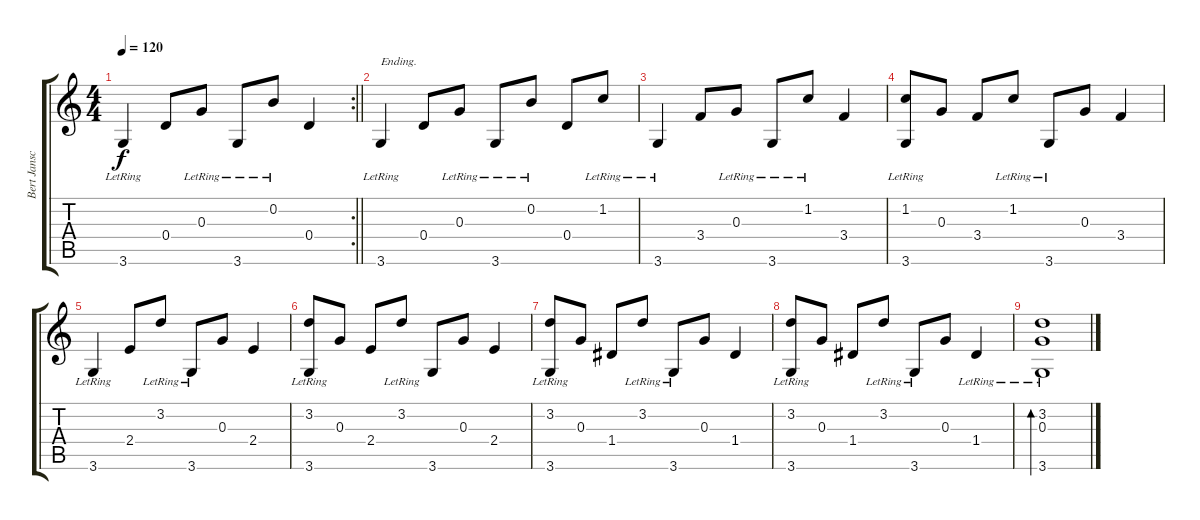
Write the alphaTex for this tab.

\track ("Bert Jansch" "Bert Jansc") {instrument acousticguitarnylon}
\staff {score tabs}
\tuning (E4 B3 G3 D3 A2 E2) {hide}
\rc 2
\ts (4 4)
\tempo 120
\clef g2
\barLineRight lightlight
\ks c
3.6{lr}.4{dy f} 0.4.8 0.3{lr}.8 3.6{lr}.8 0.2{lr}.8 0.4.4 |
3.6{lr}.4{txt "Ending."} 0.4.8 0.3{lr}.8 3.6{lr}.8 0.2{lr}.8 0.4.8 1.2{lr}.8 |
3.6{lr}.4 3.4.8 0.3{lr}.8 3.6{lr}.8 1.2{lr}.8 3.4.4 |
(1.2{lr} 3.6{lr}).8 0.3.8 3.4.8 1.2{lr}.8 3.6{lr}.8 0.3.8 3.4.4 |
3.6{lr}.4 2.4.8 3.2{lr}.8 3.6{lr}.8 0.3.8 2.4.4 |
(3.2{lr} 3.6{lr}).8 0.3.8 2.4.8 3.2{lr}.8 3.6.8 0.3.8 2.4.4 |
(3.2{lr} 3.6{lr}).8 0.3.8 1.4.8 3.2{lr}.8 3.6{lr}.8 0.3.8 1.4.4 |
(3.2{lr} 3.6{lr}).8 0.3.8 1.4.8 3.2{lr}.8 3.6{lr}.8 0.3.8 1.4{lr}.4 |
(3.2{lr} 0.3{lr} 3.6{lr}).1{bd 480}
